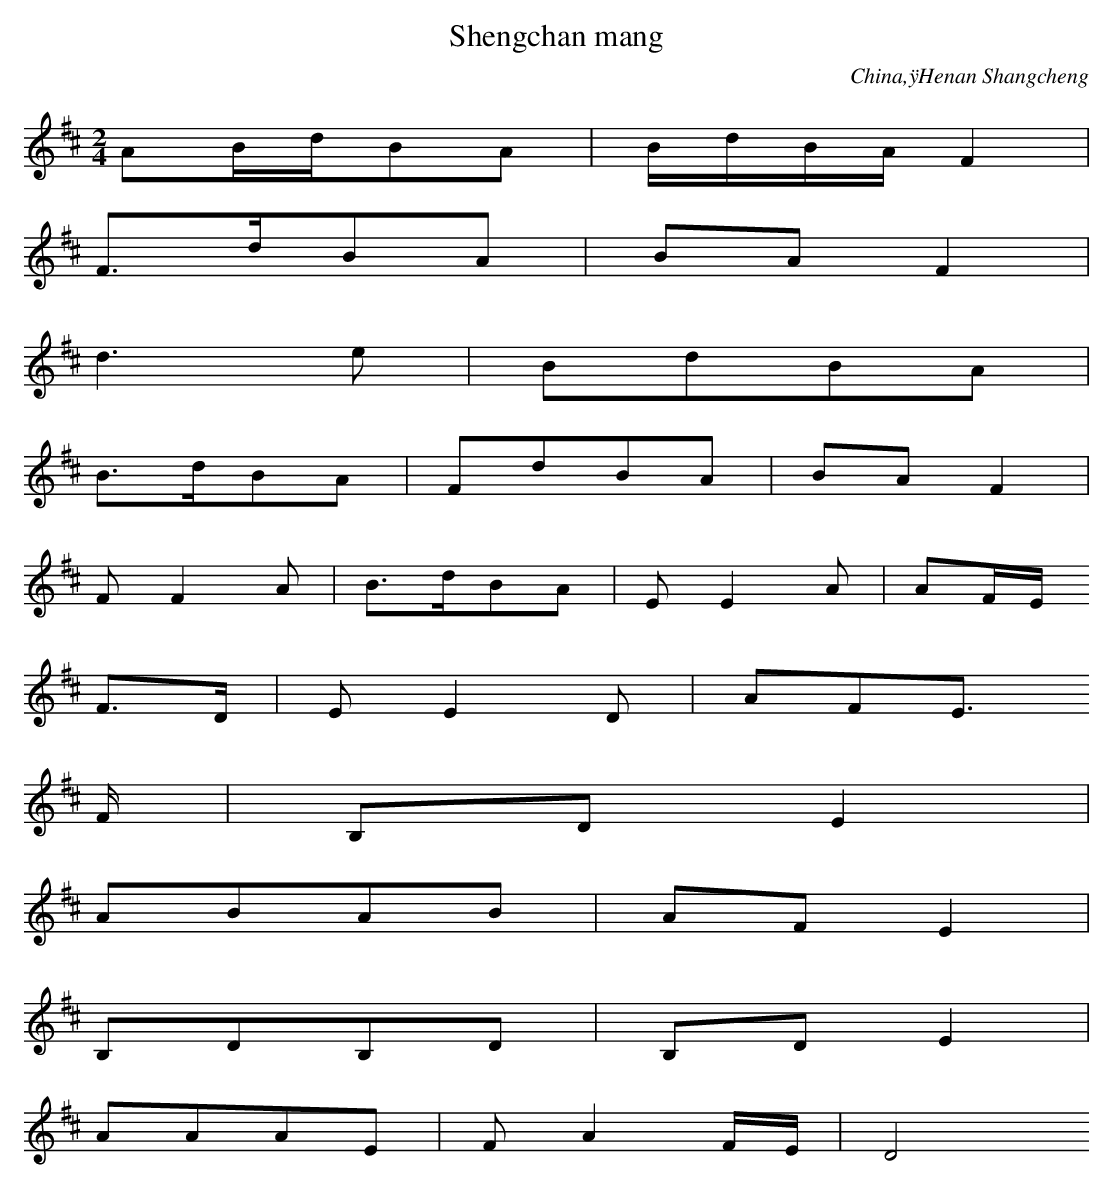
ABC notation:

X:1
T: Shengchan mang
O: China,ÿHenan Shangcheng
M: 2/4
L: 1/16
K: D
A2BdB2A2 | BdBAF4 |
F3dB2A2 | B2A2F4 |
d6e2 | B2d2B2A2 |
B3dB2A2 | F2d2B2A2 | B2A2F4 |
F2F4A2 | B3dB2A2 | E2E4A2 | A2FE
F3D | E2E4D2 | A2F2E3
F | B,2D2E4 |
A2B2A2B2 | A2F2E4 |
B,2D2B,2D2 | B,2D2E4 |
A2A2A2E2 | F2A4FE | D8
